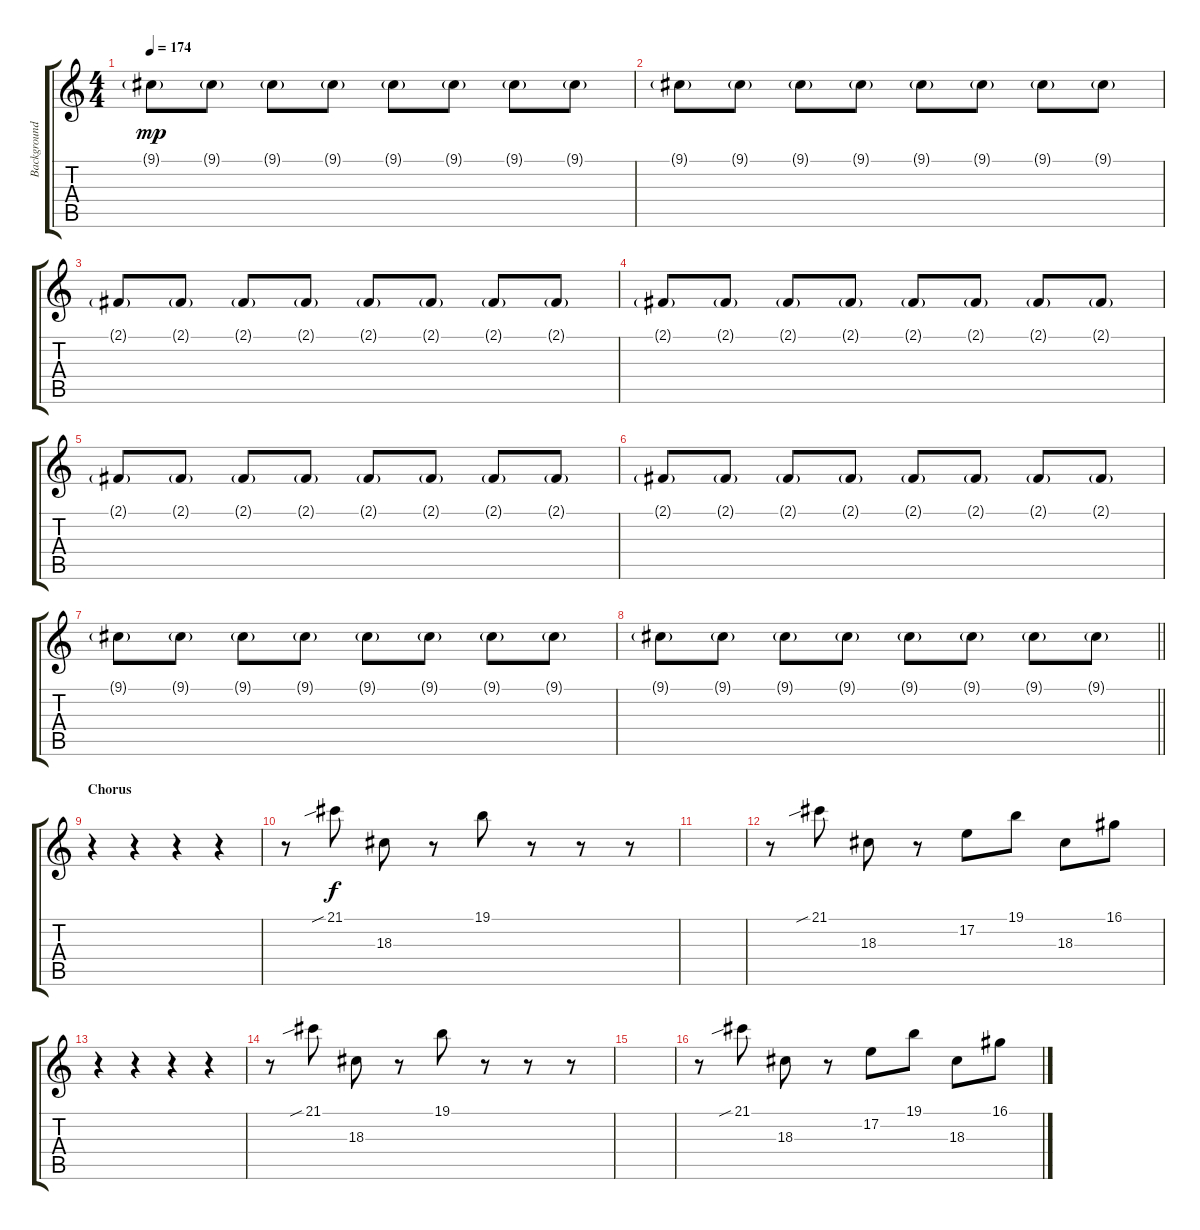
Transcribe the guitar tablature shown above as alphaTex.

\track ("Background (Synth)" "Background") {instrument lead1square}
\staff {score tabs}
\tuning (E4 B3 G3 D3 A2 E2) {hide}
\ts (4 4)
\tempo 174
\clef g2
\ks c
9.1{g}.8{dy mp} 9.1{g}.8 9.1{g}.8 9.1{g}.8 9.1{g}.8 9.1{g}.8 9.1{g}.8 9.1{g}.8 |
9.1{g}.8 9.1{g}.8 9.1{g}.8 9.1{g}.8 9.1{g}.8 9.1{g}.8 9.1{g}.8 9.1{g}.8 |
2.1{g}.8 2.1{g}.8 2.1{g}.8 2.1{g}.8 2.1{g}.8 2.1{g}.8 2.1{g}.8 2.1{g}.8 |
2.1{g}.8 2.1{g}.8 2.1{g}.8 2.1{g}.8 2.1{g}.8 2.1{g}.8 2.1{g}.8 2.1{g}.8 |
2.1{g}.8 2.1{g}.8 2.1{g}.8 2.1{g}.8 2.1{g}.8 2.1{g}.8 2.1{g}.8 2.1{g}.8 |
2.1{g}.8 2.1{g}.8 2.1{g}.8 2.1{g}.8 2.1{g}.8 2.1{g}.8 2.1{g}.8 2.1{g}.8 |
9.1{g}.8 9.1{g}.8 9.1{g}.8 9.1{g}.8 9.1{g}.8 9.1{g}.8 9.1{g}.8 9.1{g}.8 |
\barLineRight lightlight
9.1{g}.8 9.1{g}.8 9.1{g}.8 9.1{g}.8 9.1{g}.8 9.1{g}.8 9.1{g}.8 9.1{g}.8 |
\section ("" "Chorus")
r.4 r.4 r.4 r.4 |
r.8 21.1{sib}.8{dy f} 18.3.8 r.8 19.1.8 r.8 r.8 r.8 |
|
r.8 21.1{sib}.8 18.3.8 r.8 17.2.8 19.1.8 18.3.8 16.1.8 |
r.4 r.4 r.4 r.4 |
r.8 21.1{sib}.8 18.3.8 r.8 19.1.8 r.8 r.8 r.8 |
|
r.8 21.1{sib}.8 18.3.8 r.8 17.2.8 19.1.8 18.3.8 16.1.8
